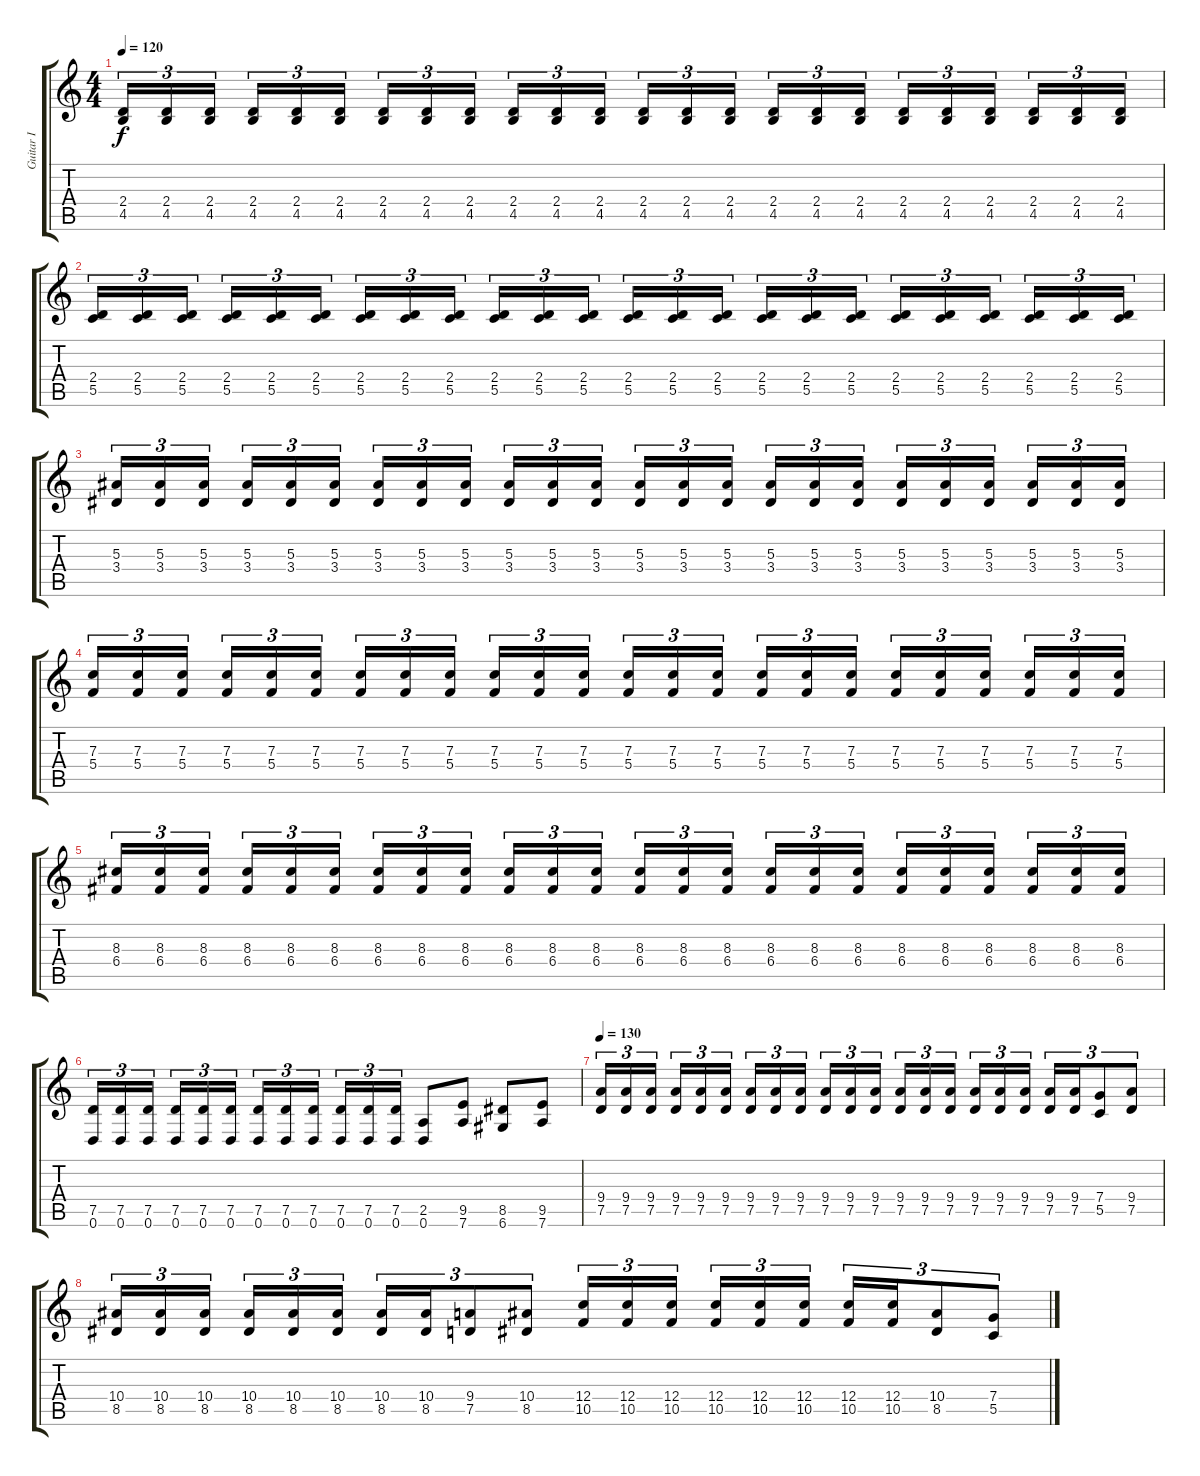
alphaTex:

\track ("Guitar I" "Guitar I") {instrument distortionguitar}
\staff {score tabs}
\tuning (D4 A3 F3 C3 G2 D2) {hide}
\ts (4 4)
\tempo 120
\clef g2
\ks c
(2.4 4.5).16{tu (3 2) dy f} (2.4 4.5).16{tu (3 2)} (2.4 4.5).16{tu (3 2)} (2.4 4.5).16{tu (3 2)} (2.4 4.5).16{tu (3 2)} (2.4 4.5).16{tu (3 2)} (2.4 4.5).16{tu (3 2)} (2.4 4.5).16{tu (3 2)} (2.4 4.5).16{tu (3 2)} (2.4 4.5).16{tu (3 2)} (2.4 4.5).16{tu (3 2)} (2.4 4.5).16{tu (3 2)} (2.4 4.5).16{tu (3 2)} (2.4 4.5).16{tu (3 2)} (2.4 4.5).16{tu (3 2)} (2.4 4.5).16{tu (3 2)} (2.4 4.5).16{tu (3 2)} (2.4 4.5).16{tu (3 2)} (2.4 4.5).16{tu (3 2)} (2.4 4.5).16{tu (3 2)} (2.4 4.5).16{tu (3 2)} (2.4 4.5).16{tu (3 2)} (2.4 4.5).16{tu (3 2)} (2.4 4.5).16{tu (3 2)} |
(2.4 5.5).16{tu (3 2)} (2.4 5.5).16{tu (3 2)} (2.4 5.5).16{tu (3 2)} (2.4 5.5).16{tu (3 2)} (2.4 5.5).16{tu (3 2)} (2.4 5.5).16{tu (3 2)} (2.4 5.5).16{tu (3 2)} (2.4 5.5).16{tu (3 2)} (2.4 5.5).16{tu (3 2)} (2.4 5.5).16{tu (3 2)} (2.4 5.5).16{tu (3 2)} (2.4 5.5).16{tu (3 2)} (2.4 5.5).16{tu (3 2)} (2.4 5.5).16{tu (3 2)} (2.4 5.5).16{tu (3 2)} (2.4 5.5).16{tu (3 2)} (2.4 5.5).16{tu (3 2)} (2.4 5.5).16{tu (3 2)} (2.4 5.5).16{tu (3 2)} (2.4 5.5).16{tu (3 2)} (2.4 5.5).16{tu (3 2)} (2.4 5.5).16{tu (3 2)} (2.4 5.5).16{tu (3 2)} (2.4 5.5).16{tu (3 2)} |
(5.3 3.4).16{tu (3 2)} (5.3 3.4).16{tu (3 2)} (5.3 3.4).16{tu (3 2)} (5.3 3.4).16{tu (3 2)} (5.3 3.4).16{tu (3 2)} (5.3 3.4).16{tu (3 2)} (5.3 3.4).16{tu (3 2)} (5.3 3.4).16{tu (3 2)} (5.3 3.4).16{tu (3 2)} (5.3 3.4).16{tu (3 2)} (5.3 3.4).16{tu (3 2)} (5.3 3.4).16{tu (3 2)} (5.3 3.4).16{tu (3 2)} (5.3 3.4).16{tu (3 2)} (5.3 3.4).16{tu (3 2)} (5.3 3.4).16{tu (3 2)} (5.3 3.4).16{tu (3 2)} (5.3 3.4).16{tu (3 2)} (5.3 3.4).16{tu (3 2)} (5.3 3.4).16{tu (3 2)} (5.3 3.4).16{tu (3 2)} (5.3 3.4).16{tu (3 2)} (5.3 3.4).16{tu (3 2)} (5.3 3.4).16{tu (3 2)} |
(7.3 5.4).16{tu (3 2)} (7.3 5.4).16{tu (3 2)} (7.3 5.4).16{tu (3 2)} (7.3 5.4).16{tu (3 2)} (7.3 5.4).16{tu (3 2)} (7.3 5.4).16{tu (3 2)} (7.3 5.4).16{tu (3 2)} (7.3 5.4).16{tu (3 2)} (7.3 5.4).16{tu (3 2)} (7.3 5.4).16{tu (3 2)} (7.3 5.4).16{tu (3 2)} (7.3 5.4).16{tu (3 2)} (7.3 5.4).16{tu (3 2)} (7.3 5.4).16{tu (3 2)} (7.3 5.4).16{tu (3 2)} (7.3 5.4).16{tu (3 2)} (7.3 5.4).16{tu (3 2)} (7.3 5.4).16{tu (3 2)} (7.3 5.4).16{tu (3 2)} (7.3 5.4).16{tu (3 2)} (7.3 5.4).16{tu (3 2)} (7.3 5.4).16{tu (3 2)} (7.3 5.4).16{tu (3 2)} (7.3 5.4).16{tu (3 2)} |
(8.3 6.4).16{tu (3 2)} (8.3 6.4).16{tu (3 2)} (8.3 6.4).16{tu (3 2)} (8.3 6.4).16{tu (3 2)} (8.3 6.4).16{tu (3 2)} (8.3 6.4).16{tu (3 2)} (8.3 6.4).16{tu (3 2)} (8.3 6.4).16{tu (3 2)} (8.3 6.4).16{tu (3 2)} (8.3 6.4).16{tu (3 2)} (8.3 6.4).16{tu (3 2)} (8.3 6.4).16{tu (3 2)} (8.3 6.4).16{tu (3 2)} (8.3 6.4).16{tu (3 2)} (8.3 6.4).16{tu (3 2)} (8.3 6.4).16{tu (3 2)} (8.3 6.4).16{tu (3 2)} (8.3 6.4).16{tu (3 2)} (8.3 6.4).16{tu (3 2)} (8.3 6.4).16{tu (3 2)} (8.3 6.4).16{tu (3 2)} (8.3 6.4).16{tu (3 2)} (8.3 6.4).16{tu (3 2)} (8.3 6.4).16{tu (3 2)} |
(7.5 0.6).16{tu (3 2)} (7.5 0.6).16{tu (3 2)} (7.5 0.6).16{tu (3 2)} (7.5 0.6).16{tu (3 2)} (7.5 0.6).16{tu (3 2)} (7.5 0.6).16{tu (3 2)} (7.5 0.6).16{tu (3 2)} (7.5 0.6).16{tu (3 2)} (7.5 0.6).16{tu (3 2)} (7.5 0.6).16{tu (3 2)} (7.5 0.6).16{tu (3 2)} (7.5 0.6).16{tu (3 2)} (2.5 0.6).8 (9.5 7.6).8 (8.5 6.6).8 (9.5 7.6).8 |
\tempo 130
(9.4 7.5).16{tu (3 2)} (9.4 7.5).16{tu (3 2)} (9.4 7.5).16{tu (3 2)} (9.4 7.5).16{tu (3 2)} (9.4 7.5).16{tu (3 2)} (9.4 7.5).16{tu (3 2)} (9.4 7.5).16{tu (3 2)} (9.4 7.5).16{tu (3 2)} (9.4 7.5).16{tu (3 2)} (9.4 7.5).16{tu (3 2)} (9.4 7.5).16{tu (3 2)} (9.4 7.5).16{tu (3 2)} (9.4 7.5).16{tu (3 2)} (9.4 7.5).16{tu (3 2)} (9.4 7.5).16{tu (3 2)} (9.4 7.5).16{tu (3 2)} (9.4 7.5).16{tu (3 2)} (9.4 7.5).16{tu (3 2)} (9.4 7.5).16{tu (3 2)} (9.4 7.5).16{tu (3 2)} (7.4 5.5).8{tu (3 2)} (9.4 7.5).8{tu (3 2)} |
(10.4 8.5).16{tu (3 2)} (10.4 8.5).16{tu (3 2)} (10.4 8.5).16{tu (3 2)} (10.4 8.5).16{tu (3 2)} (10.4 8.5).16{tu (3 2)} (10.4 8.5).16{tu (3 2)} (10.4 8.5).16{tu (3 2)} (10.4 8.5).16{tu (3 2)} (9.4 7.5).8{tu (3 2)} (10.4 8.5).8{tu (3 2)} (12.4 10.5).16{tu (3 2)} (12.4 10.5).16{tu (3 2)} (12.4 10.5).16{tu (3 2)} (12.4 10.5).16{tu (3 2)} (12.4 10.5).16{tu (3 2)} (12.4 10.5).16{tu (3 2)} (12.4 10.5).16{tu (3 2)} (12.4 10.5).16{tu (3 2)} (10.4 8.5).8{tu (3 2)} (7.4 5.5).8{tu (3 2)}
